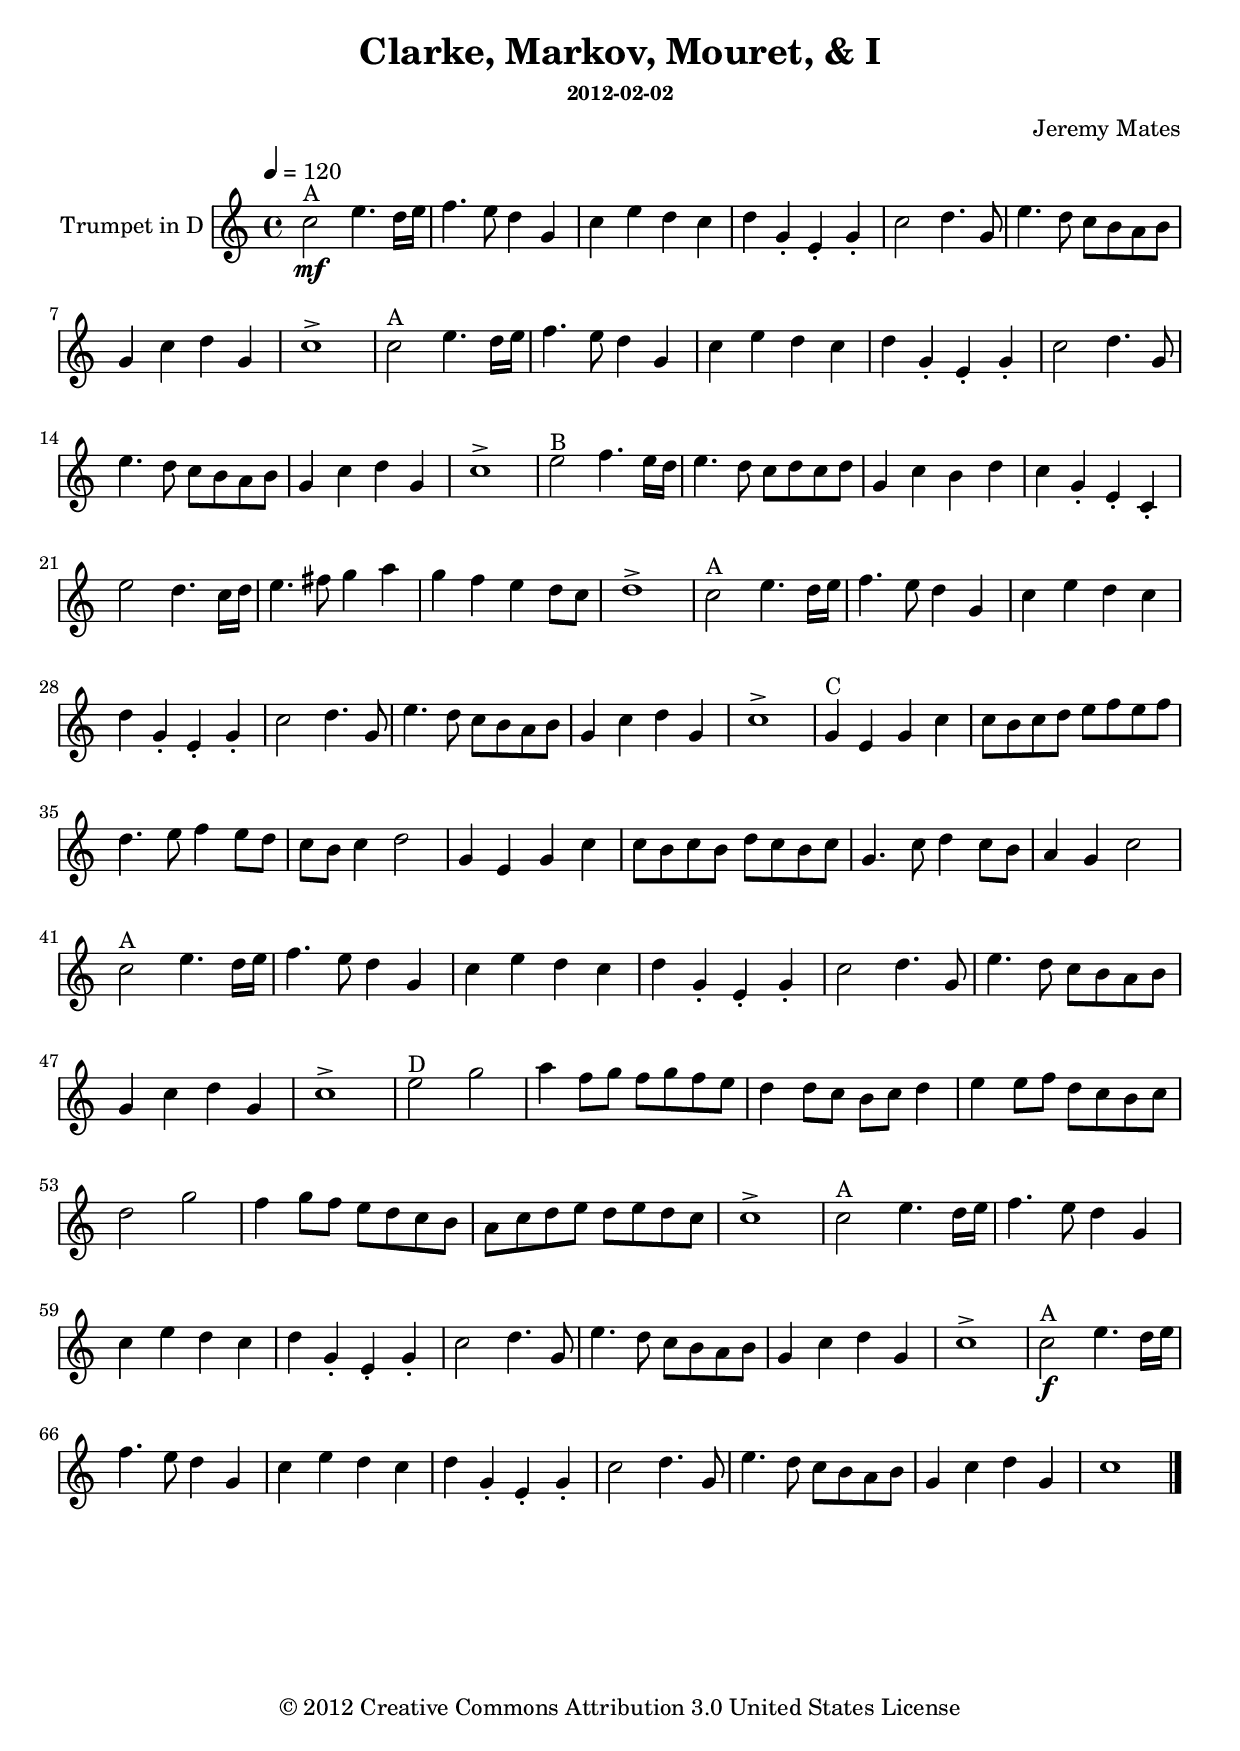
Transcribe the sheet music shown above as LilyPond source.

% LilyPond engraving system - http://www.lilypond.org/
%
% This work is licensed under the Creative Commons Attribution 3.0 United
% States License. To view a copy of this license, visit
% http://creativecommons.org/licenses/by/3.0/us/ or send a letter to
% Creative Commons, 171 Second Street, Suite 300, San Francisco,
% California, 94105.

\version "2.13.0"

\include "articulate.ly"

#(define-markup-list-command (paragraph layout props args) (markup-list?)
 (interpret-markup-list layout props
   (make-justified-lines-markup-list (cons (make-hspace-markup 2) args))))

\header {
  title       = "Clarke, Markov, Mouret, & I"
  composer    = "Jeremy Mates"
  subsubtitle = "2012-02-02"
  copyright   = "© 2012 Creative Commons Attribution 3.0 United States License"
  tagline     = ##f
}

solo = {
  fis4. e16 fis
  g4. fis8 e4 a,
  d4 fis e d
  e4 a,-. fis-. a-. |

  d2 e4. a,8
  fis'4. e8 d cis b cis
  a4 d e a,
}

parta = \relative d'' {
  fis2^"B" g4. fis16 e
  fis4. e8 d e d e
  a,4 d cis e
  d a-. fis-. d-. |

  fis'2 e4. d16 e
  fis4. gis8 a4 b
  a4 g fis e8 d
  e1-> |
}

partb = \relative a' {
  a4^"C" fis a d
  d8 cis d e fis g fis g
  e4. fis8 g4 fis8 e
  d8 cis d4 e2 |

  a,4 fis a d
  d8 cis d cis e d cis d
  a4. d8 e4 d8 cis
  b4 a d2 |
}

partc = \relative d'' {
  fis2^"D" a2
  b4 g8 a g a g fis
  e4 e8 d cis d e4
  fis4 fis8 g e d cis d |

  e2 a2
  g4 a8 g fis e d cis
  b8 d e fis e fis e d
  d1-> |
}

trumpet = {
  \key d \major
  \clef treble
  \tempo 4=120

  \relative d'' { d2\mf^"A" \solo d1-> }
  \relative d'' { d2^"A" \solo d1-> }
  \parta
  \relative d'' { d2^"A" \solo d1-> }
  \partb
  \relative d'' { d2^"A" \solo d1-> }
  \partc
  \relative d'' { d2^"A" \solo d1-> }
  \relative d'' { d2\f^"A" \solo d1 }

  \bar "|."
}

\book {
  \score {
    \new Staff <<
      \set Staff.instrumentName = #"Trumpet in D"
      \set Staff.midiInstrument = #"trumpet"

      \override Score.SystemStartBar #'collapse-height = #1

      \transpose d c { \relative d'' { \trumpet } }
    >>
    \layout { indent = 2.6\cm }
    \midi { }
  }
}
